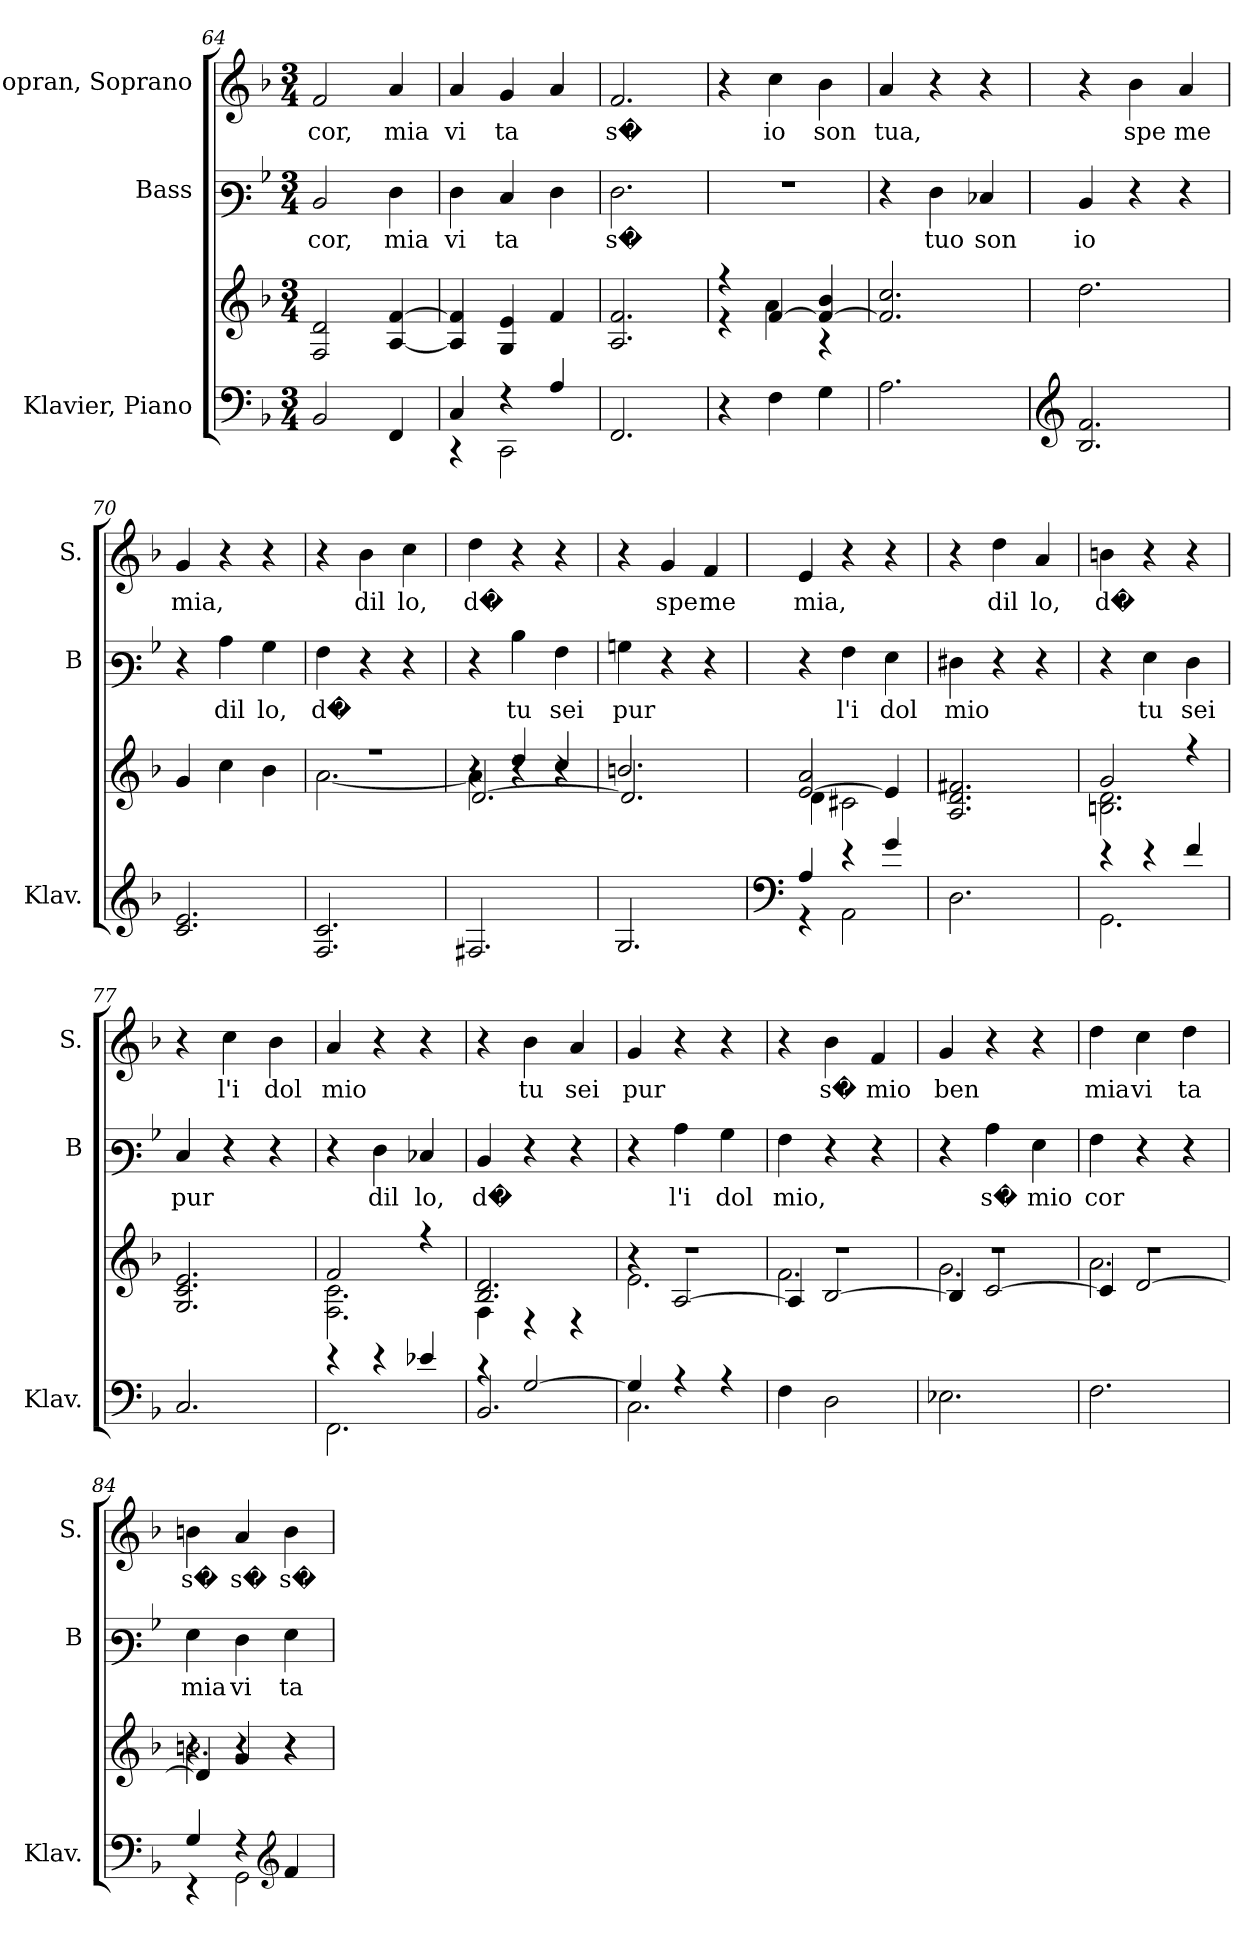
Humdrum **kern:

**kern	**kern	**kern	**text	**kern	**text
*part3	*part3	*part2	*part2	*part1	*part1
*staff4	*staff3	*staff2	*staff2	*staff1	*staff1
*I"Klavier, Piano	*	*I"Bass	*	*I"Sopran, Soprano	*
*I'Klav.	*	*I'B	*	*I'S.	*
*clefF4	*clefG2	*clefF3	*	*clefG2	*
*k[b-]	*k[b-]	*k[b-]	*	*k[b-]	*
*M3/4	*M3/4	*M3/4	*	*M3/4	*
=64	=64	=64	=64	=64	=64
2BB-/	2F/ 2d/	2D/	cor,	2f/	cor,
4FF/	[4A/ [4f/	4F\	mia	4a/	mia
=65	=65	=65	=65	=65	=65
*^	*	*	*	*	*
4C/	4r	4A/] 4f/]	4F\	vi	4a/	vi
4r	2CC\	4G/ 4e/	4E/	ta	4g/	ta
4A/	.	4f/	4F\	.	4a/	.
*v	*v	*	*	*	*	*
!!LO:PB:g=z
=66	=66	=66	=66	=66	=66
2.FF/	2.A/ 2.f/	2.F\	s�	2.f/	s�
=67	=67	=67	=67	=67	=67
*	*^	*	*	*	*
4r	4r	4r	2.r	.	4r	.
4F\	[4f/	4a\	.	.	4cc\	io
4G\	4f/_ 4b-/	4r	.	.	4b-\	son
*	*v	*v	*	*	*	*
=68	=68	=68	=68	=68	=68
2.A\	2.f/] 2.cc/	4r	.	4a/	tua,
.	.	4F\	tuo	4r	.
.	.	4E-X/	son	4r	.
=69	=69	=69	=69	=69	=69
*clefG2	*	*	*	*	*
2.B-/ 2.f/	2.dd\	4D/	io	4r	.
.	.	4r	.	4b-\	spe
.	.	4r	.	4a/	me
=70	=70	=70	=70	=70	=70
2.c/ 2.e/	4g/	4r	.	4g/	mia,
.	4cc\	4c\	dil	4r	.
.	4b-\	4B-\	lo,	4r	.
=71	=71	=71	=71	=71	=71
*	*^	*	*	*	*
2.F/ 2.c/	2.r	[2.a\	4A\	d�	4r	.
.	.	.	4r	.	4b-\	dil
.	.	.	4r	.	4cc\	lo,
!!LO:LB:g=z
=72	=72	=72	=72	=72	=72	=72
*	*	*^	*	*	*	*
2.F#X/	4r	4a\]	[2.d/	4r	.	4dd\	d�
.	4dd/	4r	.	4d\	tu	4r	.
.	4cc/	4r	.	4A\	sei	4r	.
*	*	*v	*v	*	*	*	*
=73	=73	=73	=73	=73	=73	=73
2.G/	2.bn/	2.d/]	4Bn\	pur	4r	.
.	.	.	4r	.	4g/	spe
.	.	.	4r	.	4f/	me
=74	=74	=74	=74	=74	=74	=74
*clefF4	*	*	*	*	*	*
*^	*	*	*	*	*	*
4A/	4r	[2e/ 2a/	4d\	4r	.	4e/	mia,
4r	2AA\	.	2c#X\	4A\	l'i	4r	.
4g/	.	4e/]	.	4G\	dol	4r	.
*v	*v	*	*	*	*	*	*
*	*v	*v	*	*	*	*
=75	=75	=75	=75	=75	=75
2.D\	2.A/ 2.d/ 2.f#X/	4F#X\	mio	4r	.
.	.	4r	.	4dd\	dil
.	.	4r	.	4a/	lo,
=76	=76	=76	=76	=76	=76
*^	*^	*	*	*	*
4r	2.GG\	2g/	2.Bn\ 2.d\	4r	.	4bn\	d�
4r	.	.	.	4G\	tu	4r	.
4f/	.	4r	.	4F\	sei	4r	.
*v	*v	*	*	*	*	*	*
*	*v	*v	*	*	*	*
=77	=77	=77	=77	=77	=77
2.C/	2.G/ 2.c/ 2.e/	4E/	pur	4r	.
.	.	4r	.	4cc\	l'i
.	.	4r	.	4b-\	dol
!!LO:LB:g=z
=78	=78	=78	=78	=78	=78
*^	*^	*	*	*	*
4r	2.FF\	2f/	2.F\ 2.c\	4r	.	4a/	mio
4r	.	.	.	4F\	dil	4r	.
4e-X/	.	4r	.	4E-X/	lo,	4r	.
=79	=79	=79	=79	=79	=79	=79	=79
4r	2.BB-/	2.B-/ 2.d/	4F\	4D/	d�	4r	.
[2G/	.	.	4r	4r	.	4b-\	tu
.	.	.	4r	4r	.	4a/	sei
=80	=80	=80	=80	=80	=80	=80	=80
*	*	*	*^	*	*	*	*
4G/]	2.C\	2.r	2.e\	4r	4r	.	4g/	pur
4r	.	.	.	[2A/	4c\	l'i	4r	.
4r	.	.	.	.	4B-\	dol	4r	.
*v	*v	*	*	*	*	*	*	*
=81	=81	=81	=81	=81	=81	=81	=81
4F\	2.r	2.f\	4A/]	4A\	mio,	4r	.
2D\	.	.	[2B-/	4r	.	4b-\	s�
.	.	.	.	4r	.	4f/	mio
=82	=82	=82	=82	=82	=82	=82	=82
2.E-X\	2.r	2.g\	4B-/]	4r	.	4g/	ben
.	.	.	[2c/	4c\	s�	4r	.
.	.	.	.	4G\	mio	4r	.
=83	=83	=83	=83	=83	=83	=83	=83
2.F\	2.r	2.a\	4c/]	4A\	cor	4dd\	mia
.	.	.	[2d/	4r	.	4cc\	vi
.	.	.	.	4r	.	4dd\	ta
!!LO:PB:g=z
=84	=84	=84	=84	=84	=84	=84	=84
*^	*	*	*	*	*	*	*
4G/	4r	4r	2.bn\	4d/]	4G\	mia	4bn\	s�
4r	2GG\	4g/	.	4r	4F\	vi	4a/	s�
*clefG2	*	*	*	*	*	*	*	*
4f/	.	4r	.	4r	4G\	ta	4b\	s�
*v	*v	*	*	*	*	*	*	*
*	*v	*v	*v	*	*	*	*
=	=	=	=	=	=
*-	*-	*-	*-	*-	*-
